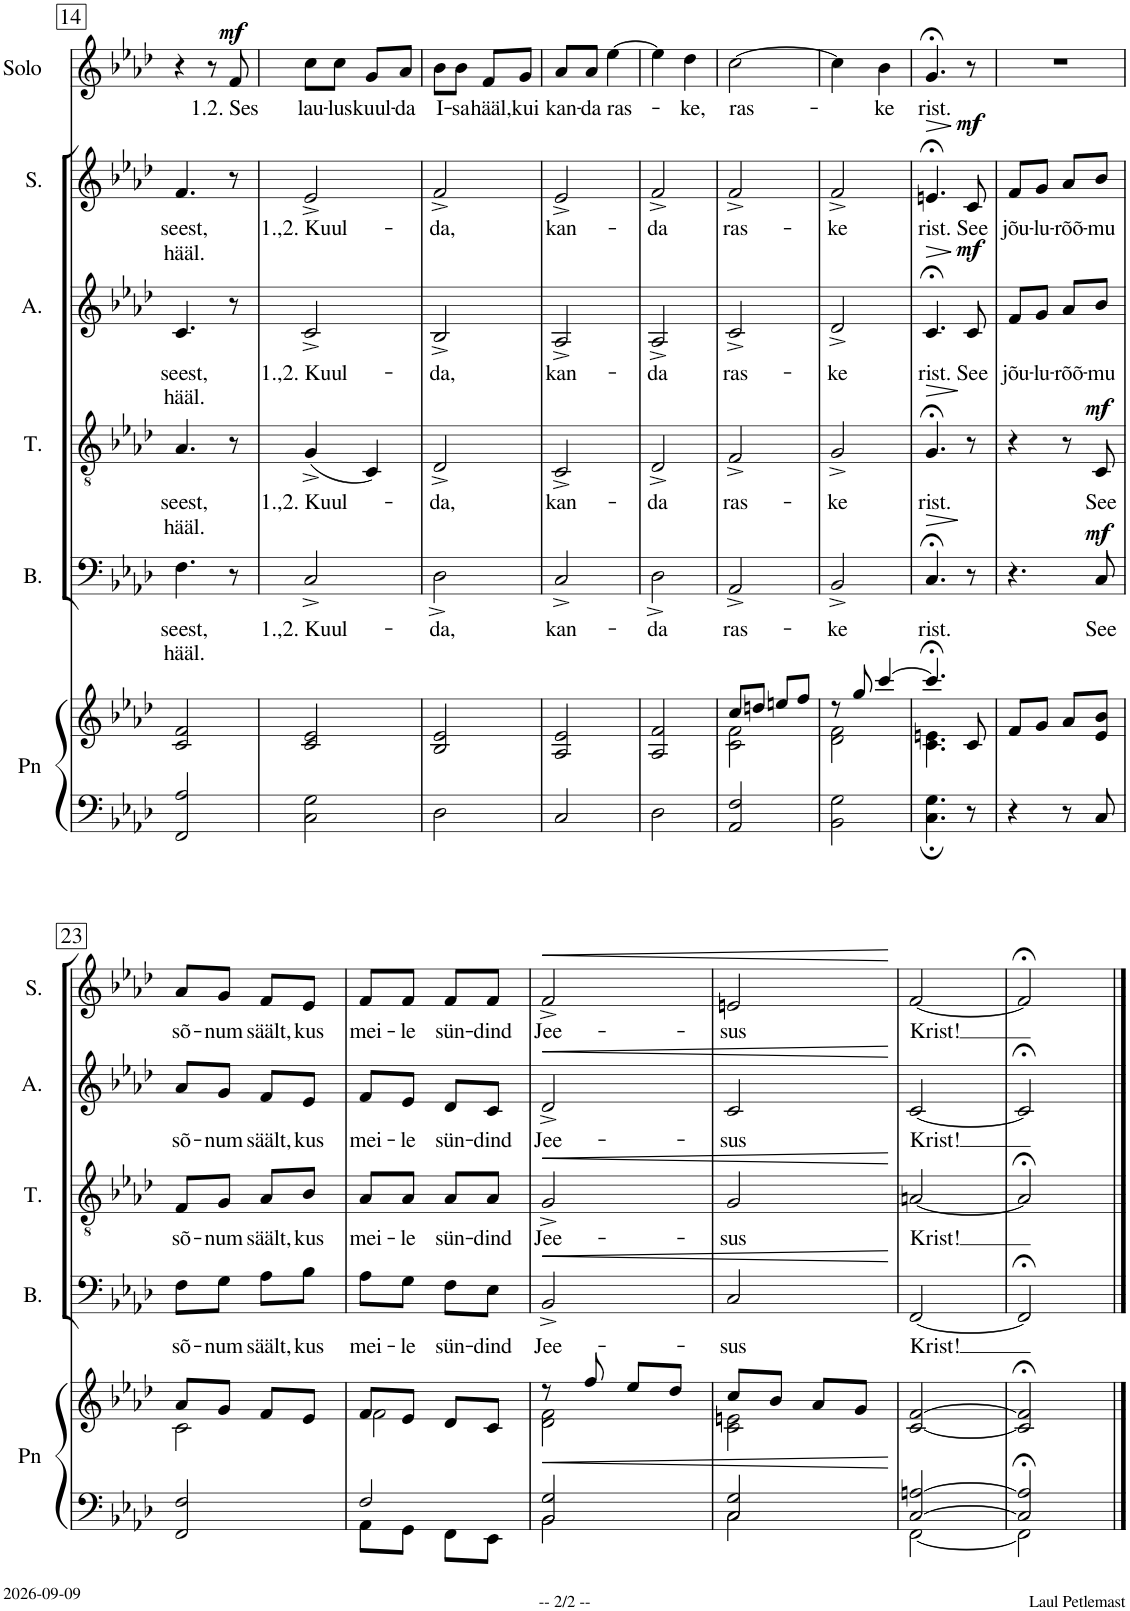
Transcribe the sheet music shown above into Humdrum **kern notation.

**kern	**kern	**dynam	**kern	**text	**text	**dynam	**kern	**text	**text	**dynam	**kern	**text	**text	**dynam	**kern	**text	**text	**dynam	**kern	**text	**dynam
*part6	*part6	*part6	*part5	*part5	*part5	*part5	*part4	*part4	*part4	*part4	*part3	*part3	*part3	*part3	*part2	*part2	*part2	*part2	*part1	*part1	*part1
*staff7	*staff6	*staff6/7	*staff5	*staff5	*staff5	*staff5	*staff4	*staff4	*staff4	*staff4	*staff3	*staff3	*staff3	*staff3	*staff2	*staff2	*staff2	*staff2	*staff1	*staff1	*staff1
*I"Piano	*	*	*I"Bass	*	*	*	*I"Tenor	*	*	*	*I"Alto	*	*	*	*I"Soprano	*	*	*	*I"Solo	*	*
*I'Pn	*	*	*I'B.	*	*	*	*I'T.	*	*	*	*I'A.	*	*	*	*I'S.	*	*	*	*I'Solo	*	*
!!LO:PB:g=z
*clefF4	*clefG2	*	*clefF4	*	*	*	*clefGv2	*	*	*	*clefG2	*	*	*	*clefG2	*	*	*	*clefG2	*	*
*	*	*	*	*	*	*	*	*	*	*	*Trd1c2	*	*	*	*	*	*	*	*	*	*
*k[b-e-a-d-]	*k[b-e-a-d-]	*	*k[b-e-a-d-]	*	*	*	*k[b-e-a-d-]	*	*	*	*k[b-e-a-d-]	*	*	*	*k[b-e-a-d-]	*	*	*	*k[b-e-a-d-]	*	*
*M2/4	*M2/4	*	*M2/4	*	*	*	*M2/4	*	*	*	*M2/4	*	*	*	*M2/4	*	*	*	*M2/4	*	*
=14	=14	=14	=14	=14	=14	=14	=14	=14	=14	=14	=14	=14	=14	=14	=14	=14	=14	=14	=14	=14	=14
!	!	!	!	!LO:LY:b	!LO:LY:b	!	!	!LO:LY:b	!LO:LY:b	!	!	!LO:LY:b	!LO:LY:b	!	!	!LO:LY:b	!LO:LY:b	!	!	!	!
2FF/ 2A-/	2c/ 2f/	.	4.F\	seest,	hääl.	.	4.A-/	seest,	hääl.	.	4.c/	seest,	hääl.	.	4.f/	seest,	hääl.	.	4r	.	.
.	.	.	.	.	.	.	.	.	.	.	.	.	.	.	.	.	.	.	8r	.	.
!	!	!	!	!	!	!	!	!	!	!	!	!	!	!	!	!	!	!	!	!LO:LY:b	!LO:DY:a
.	.	.	8r	.	.	.	8r	.	.	.	8r	.	.	.	8r	.	.	.	8f/	1.2. Ses	mf
=15	=15	=15	=15	=15	=15	=15	=15	=15	=15	=15	=15	=15	=15	=15	=15	=15	=15	=15	=15	=15	=15
!	!	!	!	!LO:LY:b	!	!	!	!LO:LY:b	!	!	!	!LO:LY:b	!	!	!	!LO:LY:b	!	!	!	!LO:LY:b	!
2C\ 2G\	2c/ 2e-/	.	2C^</	1.,2. Kuul-	.	.	(<4G^</	1.,2. Kuul-	.	.	2c^</	1.,2. Kuul-	.	.	2e-^</	1.,2. Kuul-	.	.	8cc\L	lau-	.
!	!	!	!	!	!	!	!	!	!	!	!	!	!	!	!	!	!	!	!	!LO:LY:b	!
.	.	.	.	.	.	.	.	.	.	.	.	.	.	.	.	.	.	.	8cc\J	-lus	.
!	!	!	!	!	!	!	!	!	!	!	!	!	!	!	!	!	!	!	!	!LO:LY:b	!
.	.	.	.	.	.	.	4C/)	.	.	.	.	.	.	.	.	.	.	.	8g/L	kuul-	.
!	!	!	!	!	!	!	!	!	!	!	!	!	!	!	!	!	!	!	!	!LO:LY:b	!
.	.	.	.	.	.	.	.	.	.	.	.	.	.	.	.	.	.	.	8a-/J	-da	.
=16	=16	=16	=16	=16	=16	=16	=16	=16	=16	=16	=16	=16	=16	=16	=16	=16	=16	=16	=16	=16	=16
!	!	!	!	!LO:LY:b	!	!	!	!LO:LY:b	!	!	!	!LO:LY:b	!	!	!	!LO:LY:b	!	!	!	!LO:LY:b	!
2D-\	2B-/ 2e-/	.	2D-^<\	-da,	.	.	2D-^</	-da,	.	.	2B-^</	-da,	.	.	2f^</	-da,	.	.	8b-\L	I-	.
!	!	!	!	!	!	!	!	!	!	!	!	!	!	!	!	!	!	!	!	!LO:LY:b	!
.	.	.	.	.	.	.	.	.	.	.	.	.	.	.	.	.	.	.	8b-\J	-sa	.
!	!	!	!	!	!	!	!	!	!	!	!	!	!	!	!	!	!	!	!	!LO:LY:b	!
.	.	.	.	.	.	.	.	.	.	.	.	.	.	.	.	.	.	.	8f/L	hääl,	.
!	!	!	!	!	!	!	!	!	!	!	!	!	!	!	!	!	!	!	!	!LO:LY:b	!
.	.	.	.	.	.	.	.	.	.	.	.	.	.	.	.	.	.	.	8g/J	kui	.
=17	=17	=17	=17	=17	=17	=17	=17	=17	=17	=17	=17	=17	=17	=17	=17	=17	=17	=17	=17	=17	=17
!	!	!	!	!LO:LY:b	!	!	!	!LO:LY:b	!	!	!	!LO:LY:b	!	!	!	!LO:LY:b	!	!	!	!LO:LY:b	!
2C/	2A-/ 2e-/	.	2C^</	kan-	.	.	2C^</	kan-	.	.	2A-^</	kan-	.	.	2e-^</	kan-	.	.	8a-/L	kan-	.
!	!	!	!	!	!	!	!	!	!	!	!	!	!	!	!	!	!	!	!	!LO:LY:b	!
.	.	.	.	.	.	.	.	.	.	.	.	.	.	.	.	.	.	.	8a-/J	-da	.
!	!	!	!	!	!	!	!	!	!	!	!	!	!	!	!	!	!	!	!	!LO:LY:b	!
.	.	.	.	.	.	.	.	.	.	.	.	.	.	.	.	.	.	.	[4ee-\	ras-	.
=18	=18	=18	=18	=18	=18	=18	=18	=18	=18	=18	=18	=18	=18	=18	=18	=18	=18	=18	=18	=18	=18
!	!	!	!	!LO:LY:b	!	!	!	!LO:LY:b	!	!	!	!LO:LY:b	!	!	!	!LO:LY:b	!	!	!	!	!
2D-\	2A-/ 2f/	.	2D-^<\	-da	.	.	2D-^</	-da	.	.	2A-^</	-da	.	.	2f^</	-da	.	.	4ee-\]	.	.
!	!	!	!	!	!	!	!	!	!	!	!	!	!	!	!	!	!	!	!	!LO:LY:b	!
.	.	.	.	.	.	.	.	.	.	.	.	.	.	.	.	.	.	.	4dd-\	-ke,	.
=19	=19	=19	=19	=19	=19	=19	=19	=19	=19	=19	=19	=19	=19	=19	=19	=19	=19	=19	=19	=19	=19
*	*^	*	*	*	*	*	*	*	*	*	*	*	*	*	*	*	*	*	*	*	*
!	!	!	!	!	!LO:LY:b	!	!	!	!LO:LY:b	!	!	!	!LO:LY:b	!	!	!	!LO:LY:b	!	!	!	!LO:LY:b	!
2AA-/ 2F/	8cc/L	2c\ 2f\	.	2AA-^</	ras-	.	.	2F^</	ras-	.	.	2c^</	ras-	.	.	2f^</	ras-	.	.	[2cc\	ras-	.
.	8ddn/J	.	.	.	.	.	.	.	.	.	.	.	.	.	.	.	.	.	.	.	.	.
.	8een/L	.	.	.	.	.	.	.	.	.	.	.	.	.	.	.	.	.	.	.	.	.
.	8ff/J	.	.	.	.	.	.	.	.	.	.	.	.	.	.	.	.	.	.	.	.	.
=20	=20	=20	=20	=20	=20	=20	=20	=20	=20	=20	=20	=20	=20	=20	=20	=20	=20	=20	=20	=20	=20	=20
!	!	!	!	!	!LO:LY:b	!	!	!	!LO:LY:b	!	!	!	!LO:LY:b	!	!	!	!LO:LY:b	!	!	!	!	!
2BB-\ 2G\	8r	2d-\ 2f\	.	2BB-^</	-ke	.	.	2G^</	-ke	.	.	2d-^</	-ke	.	.	2f^</	-ke	.	.	4cc\]	.	.
.	8gg/	.	.	.	.	.	.	.	.	.	.	.	.	.	.	.	.	.	.	.	.	.
!	!	!	!	!	!	!	!	!	!	!	!	!	!	!	!	!	!	!	!	!	!LO:LY:b	!
.	[4ccc/	.	.	.	.	.	.	.	.	.	.	.	.	.	.	.	.	.	.	4b-\	-ke	.
=21	=21	=21	=21	=21	=21	=21	=21	=21	=21	=21	=21	=21	=21	=21	=21	=21	=21	=21	=21	=21	=21	=21
!	!	!	!	!	!LO:LY:b	!	!LO:HP:b	!	!LO:LY:b	!	!LO:HP:b	!	!LO:LY:b	!	!LO:HP:b	!	!LO:LY:b	!	!LO:HP:b	!	!LO:LY:b	!
4.C\; 4.G\;	4.ccc;</]	4.c\ 4.en\	.	4.C;</	rist.	.	>	4.G;</	rist.	.	>	4.c;</	rist.	.	>	4.en;</	rist.	.	>	4.g;</	rist.	.
!	!	!	!	!	!	!	!	!	!	!	!	!	!LO:LY:b	!	!LO:DY:n=1:a	!	!LO:LY:b	!	!LO:DY:n=1:a	!	!	!
8r	8c/	8ryy	.	8r	.	.	]	8r	.	.	]	8c/	See	.	] mf	8c/	See	.	] mf	8r	.	.
=22	=22	=22	=22	=22	=22	=22	=22	=22	=22	=22	=22	=22	=22	=22	=22	=22	=22	=22	=22	=22	=22	=22
!	!	!	!	!	!	!	!	!	!	!	!	!	!LO:LY:b	!	!	!	!LO:LY:b	!	!	!	!	!
*	*v	*v	*	*	*	*	*	*	*	*	*	*	*	*	*	*	*	*	*	*	*	*
4r	8f/L	.	4.r	.	.	.	4r	.	.	.	8f/L	jõu-	.	.	8f/L	jõu-	.	.	2r	.	.
!	!	!	!	!	!	!	!	!	!	!	!	!LO:LY:b	!	!	!	!LO:LY:b	!	!	!	!	!
.	8g/J	.	.	.	.	.	.	.	.	.	8g/J	-lu-	.	.	8g/J	-lu-	.	.	.	.	.
!	!	!	!	!	!	!	!	!	!	!	!	!LO:LY:b	!	!	!	!LO:LY:b	!	!	!	!	!
8r	8a-/L	.	.	.	.	.	8r	.	.	.	8a-/L	-rõõ-	.	.	8a-/L	-rõõ-	.	.	.	.	.
!	!	!	!	!LO:LY:b	!	!LO:DY:a	!	!LO:LY:b	!	!LO:DY:a	!	!LO:LY:b	!	!	!	!LO:LY:b	!	!	!	!	!
8C/	8e-/ 8b-/J	.	8C/	See	.	mf	8C/	See	.	mf	8b-/J	-mu	.	.	8b-/J	-mu	.	.	.	.	.
!!LO:LB:g=z
=23	=23	=23	=23	=23	=23	=23	=23	=23	=23	=23	=23	=23	=23	=23	=23	=23	=23	=23	=23	=23	=23
*	*^	*	*	*	*	*	*	*	*	*	*	*	*	*	*	*	*	*	*	*	*
!	!	!	!	!	!LO:LY:b	!	!	!	!LO:LY:b	!	!	!	!LO:LY:b	!	!	!	!LO:LY:b	!	!	!	!	!
2FF/ 2F/	8a-/L	2c\	.	8F\L	sõ-	.	.	8F/L	sõ-	.	.	8a-/L	sõ-	.	.	8a-/L	sõ-	.	.	2r	.	.
!	!	!	!	!	!LO:LY:b	!	!	!	!LO:LY:b	!	!	!	!LO:LY:b	!	!	!	!LO:LY:b	!	!	!	!	!
.	8g/J	.	.	8G\J	-num	.	.	8G/J	-num	.	.	8g/J	-num	.	.	8g/J	-num	.	.	.	.	.
!	!	!	!	!	!LO:LY:b	!	!	!	!LO:LY:b	!	!	!	!LO:LY:b	!	!	!	!LO:LY:b	!	!	!	!	!
.	8f/L	.	.	8A-\L	säält,	.	.	8A-/L	säält,	.	.	8f/L	säält,	.	.	8f/L	säält,	.	.	.	.	.
!	!	!	!	!	!LO:LY:b	!	!	!	!LO:LY:b	!	!	!	!LO:LY:b	!	!	!	!LO:LY:b	!	!	!	!	!
.	8e-/J	.	.	8B-\J	kus	.	.	8B-/J	kus	.	.	8e-/J	kus	.	.	8e-/J	kus	.	.	.	.	.
=24	=24	=24	=24	=24	=24	=24	=24	=24	=24	=24	=24	=24	=24	=24	=24	=24	=24	=24	=24	=24	=24	=24
*^	*	*	*	*	*	*	*	*	*	*	*	*	*	*	*	*	*	*	*	*	*	*
!	!	!	!	!	!	!LO:LY:b	!	!	!	!LO:LY:b	!	!	!	!LO:LY:b	!	!	!	!LO:LY:b	!	!	!	!	!
2F/	8AA-\L	8f/L	2f\	.	8A-\L	mei-	.	.	8A-/L	mei-	.	.	8f/L	mei-	.	.	8f/L	mei-	.	.	2r	.	.
!	!	!	!	!	!	!LO:LY:b	!	!	!	!LO:LY:b	!	!	!	!LO:LY:b	!	!	!	!LO:LY:b	!	!	!	!	!
.	8GG\J	8e-/J	.	.	8G\J	-le	.	.	8A-/J	-le	.	.	8e-/J	-le	.	.	8f/J	-le	.	.	.	.	.
!	!	!	!	!	!	!LO:LY:b	!	!	!	!LO:LY:b	!	!	!	!LO:LY:b	!	!	!	!LO:LY:b	!	!	!	!	!
.	8FF\L	8d-/L	.	.	8F\L	sün-	.	.	8A-/L	sün-	.	.	8d-/L	sün-	.	.	8f/L	sün-	.	.	.	.	.
!	!	!	!	!	!	!LO:LY:b	!	!	!	!LO:LY:b	!	!	!	!LO:LY:b	!	!	!	!LO:LY:b	!	!	!	!	!
.	8EE-\J	8c/J	.	.	8E-\J	-dind	.	.	8A-/J	-dind	.	.	8c/J	-dind	.	.	8f/J	-dind	.	.	.	.	.
=25	=25	=25	=25	=25	=25	=25	=25	=25	=25	=25	=25	=25	=25	=25	=25	=25	=25	=25	=25	=25	=25	=25	=25
!	!	!	!	!LO:HP:b	!	!LO:LY:b	!	!LO:HP:b	!	!LO:LY:b	!	!LO:HP:b	!	!LO:LY:b	!	!LO:HP:b	!	!LO:LY:b	!	!LO:HP:b	!	!	!
2BB-/ 2G/	2BB-\	8r	2d-\ 2f\	<	2BB-^/	Jee-	.	<	2G^/	Jee-	.	<	2d-^/	Jee-	.	<	2f^/	Jee-	.	<	2r	.	.
.	.	8ff/	.	.	.	.	.	.	.	.	.	.	.	.	.	.	.	.	.	.	.	.	.
.	.	8ee-/L	.	.	.	.	.	.	.	.	.	.	.	.	.	.	.	.	.	.	.	.	.
.	.	8dd-/J	.	.	.	.	.	.	.	.	.	.	.	.	.	.	.	.	.	.	.	.	.
=26	=26	=26	=26	=26	=26	=26	=26	=26	=26	=26	=26	=26	=26	=26	=26	=26	=26	=26	=26	=26	=26	=26	=26
!	!	!	!	!	!	!LO:LY:b	!	!	!	!LO:LY:b	!	!	!	!LO:LY:b	!	!	!	!LO:LY:b	!	!	!	!	!
2C/ 2G/	2C\	8cc/L	2c\ 2en\	.	2C/	-sus	.	.	2G/	-sus	.	.	2c/	-sus	.	.	2en/	-sus	.	.	2r	.	.
.	.	8b-/J	.	.	.	.	.	.	.	.	.	.	.	.	.	.	.	.	.	.	.	.	.
.	.	8a-/L	.	.	.	.	.	.	.	.	.	.	.	.	.	.	.	.	.	.	.	.	.
.	.	8g/J	.	.	.	.	.	.	.	.	.	.	.	.	.	.	.	.	.	.	.	.	.
*v	*v	*	*	*	*	*	*	*	*	*	*	*	*	*	*	*	*	*	*	*	*	*	*
*	*v	*v	*	*	*	*	*	*	*	*	*	*	*	*	*	*	*	*	*	*	*	*
.	.	[	.	.	.	[	.	.	.	[	.	.	.	[	.	.	.	[	.	.	.
=27	=27	=27	=27	=27	=27	=27	=27	=27	=27	=27	=27	=27	=27	=27	=27	=27	=27	=27	=27	=27	=27
*^	*	*	*	*	*	*	*	*	*	*	*	*	*	*	*	*	*	*	*	*	*
!	!	!	!	!	!LO:LY:b	!	!	!	!LO:LY:b	!	!	!	!LO:LY:b	!	!	!	!LO:LY:b	!	!	!	!	!
[2C/ [2An/	[2FF\	[2c/ [2f/	.	[2FF/	Krist!	.	.	[2An/	Krist!	.	.	[2c/	Krist!	.	.	[2f/	Krist!	.	.	2r	.	.
=28	=28	=28	=28	=28	=28	=28	=28	=28	=28	=28	=28	=28	=28	=28	=28	=28	=28	=28	=28	=28	=28	=28
2C/];< 2A/];<	2FF\]	2c/];< 2f/];<	.	2FF;</]	.	.	.	2A;</]	.	.	.	2c;</]	.	.	.	2f;</]	.	.	.	2r	.	.
*v	*v	*	*	*	*	*	*	*	*	*	*	*	*	*	*	*	*	*	*	*	*	*
==	==	==	==	==	==	==	==	==	==	==	==	==	==	==	==	==	==	==	==	==	==
*-	*-	*-	*-	*-	*-	*-	*-	*-	*-	*-	*-	*-	*-	*-	*-	*-	*-	*-	*-	*-	*-
